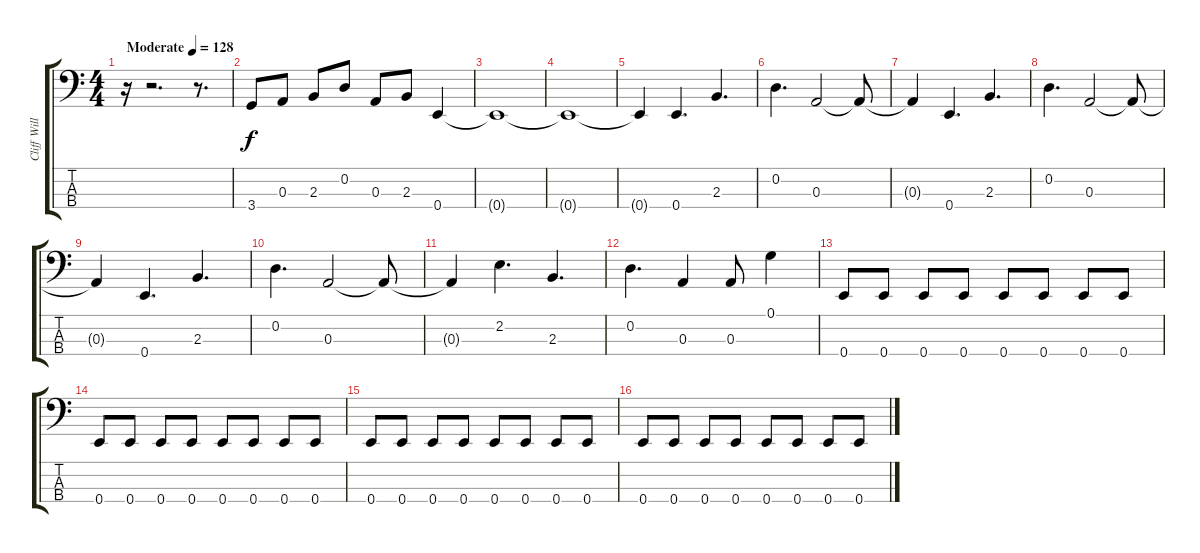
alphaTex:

\track ("Cliff Williams" "Cliff Will") {instrument electricbassfinger}
\staff {score tabs}
\tuning (G2 D2 A1 E1) {hide}
\ts (4 4)
\tempo (128 "Moderate")
\clef f4
\ks c
r.16{dy f instrument electricbassfinger} r.2{d} r.8{d} |
3.4.8 0.3.8 2.3.8 0.2.8 0.3.8 2.3.8 0.4.4 |
0.4{t}.1 |
0.4{t}.1 |
0.4{t}.4 0.4.4{d} 2.3.4{d} |
0.2.4{d} 0.3.2 0.3{t}.8 |
0.3{t}.4 0.4.4{d} 2.3.4{d} |
0.2.4{d} 0.3.2 0.3{t}.8 |
0.3{t}.4 0.4.4{d} 2.3.4{d} |
0.2.4{d} 0.3.2 0.3{t}.8 |
0.3{t}.4 2.2.4{d} 2.3.4{d} |
0.2.4{d} 0.3.4 0.3.8 0.1.4 |
0.4.8 0.4.8 0.4.8 0.4.8 0.4.8 0.4.8 0.4.8 0.4.8 |
0.4.8 0.4.8 0.4.8 0.4.8 0.4.8 0.4.8 0.4.8 0.4.8 |
0.4.8 0.4.8 0.4.8 0.4.8 0.4.8 0.4.8 0.4.8 0.4.8 |
0.4.8 0.4.8 0.4.8 0.4.8 0.4.8 0.4.8 0.4.8 0.4.8
